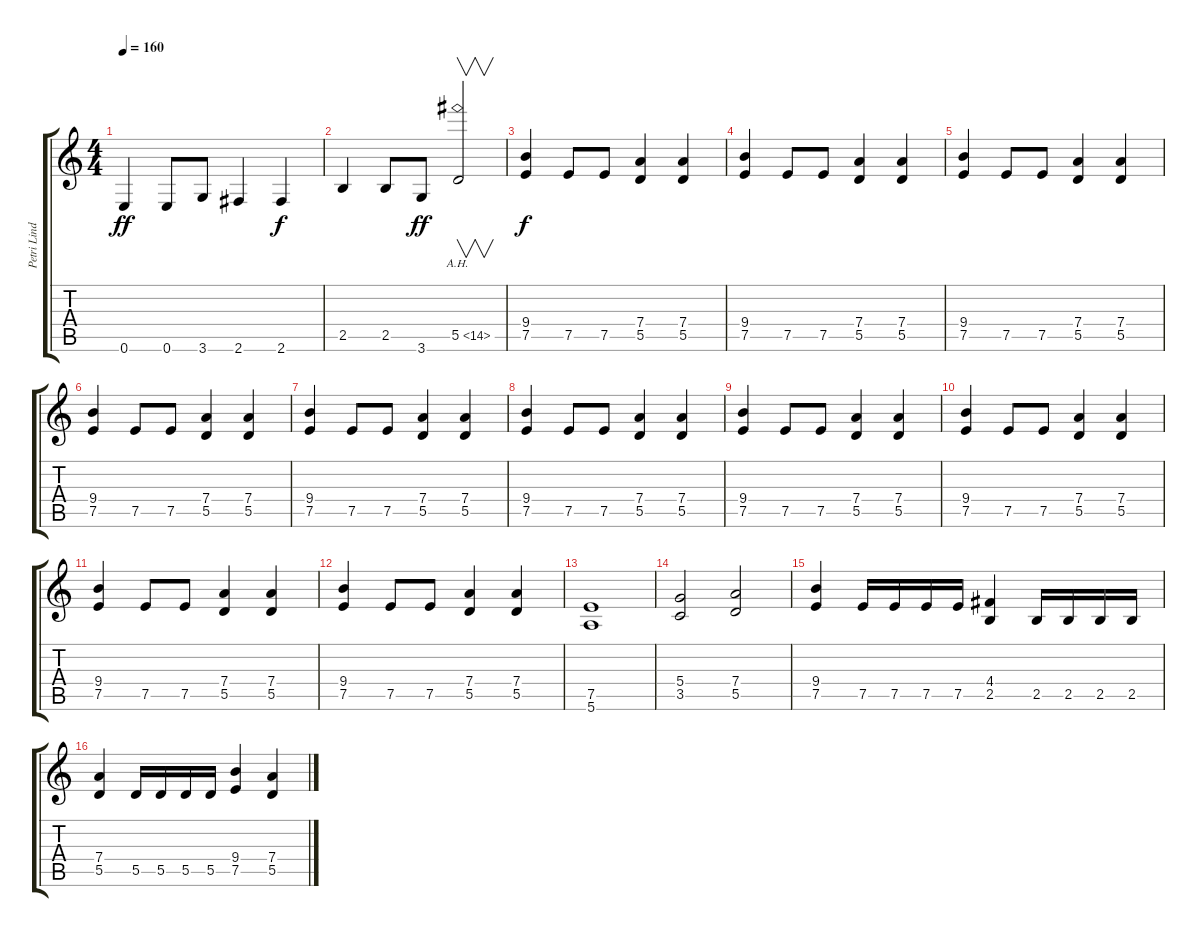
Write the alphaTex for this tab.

\track ("Petri Lindroos" "Petri Lind") {instrument distortionguitar}
\staff {score tabs}
\tuning (E4 B3 G3 D3 A2 E2) {hide}
\ts (4 4)
\tempo 160
\clef g2
\ks c
0.6.4{dy ff} 0.6.8 3.6.8 2.6.4 2.6.4{dy f} |
2.5.4 2.5.8 3.6.8{dy ff} 5.5{ah 9}.2{v instrument guitarharmonics} |
(9.4 7.5).4{dy f instrument distortionguitar} 7.5.8 7.5.8 (7.4 5.5).4 (7.4 5.5).4 |
(9.4 7.5).4 7.5.8 7.5.8 (7.4 5.5).4 (7.4 5.5).4 |
(9.4 7.5).4 7.5.8 7.5.8 (7.4 5.5).4 (7.4 5.5).4 |
(9.4 7.5).4 7.5.8 7.5.8 (7.4 5.5).4 (7.4 5.5).4 |
(9.4 7.5).4 7.5.8 7.5.8 (7.4 5.5).4 (7.4 5.5).4 |
(9.4 7.5).4 7.5.8 7.5.8 (7.4 5.5).4 (7.4 5.5).4 |
(9.4 7.5).4 7.5.8 7.5.8 (7.4 5.5).4 (7.4 5.5).4 |
(9.4 7.5).4 7.5.8 7.5.8 (7.4 5.5).4 (7.4 5.5).4 |
(9.4 7.5).4{instrument distortionguitar} 7.5.8 7.5.8 (7.4 5.5).4 (7.4 5.5).4 |
(9.4 7.5).4 7.5.8 7.5.8 (7.4 5.5).4 (7.4 5.5).4 |
(7.5 5.6).1 |
(5.4 3.5).2 (7.4 5.5).2 |
(9.4 7.5).4 7.5.16 7.5.16 7.5.16 7.5.16 (4.4 2.5).4 2.5.16 2.5.16 2.5.16 2.5.16 |
(7.4 5.5).4 5.5.16 5.5.16 5.5.16 5.5.16 (9.4 7.5).4 (7.4 5.5).4
